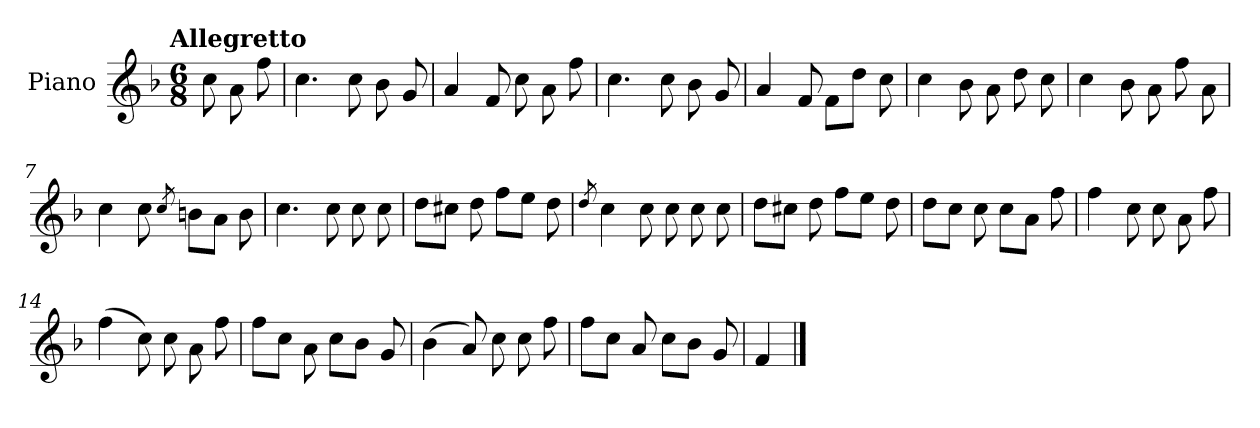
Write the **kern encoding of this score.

**kern
*part1
*staff1
*I"Piano
*I'Pno.
*clefG2
*k[b-]
!!LO:TX:omd:t=Allegretto
*M6/8
*MM116
=
8cc\
8a\
8ff\
=1
4.cc\
8cc\
8b-\
8g/
=2
4a/
8f/
8cc\
8a\
8ff\
=3
4.cc\
8cc\
8b-\
8g/
=4
4a/
8f/
8f\L
8dd\J
8cc\
!!LO:LB:g=z
=5
4cc\
8b-\
8a\
8dd\
8cc\
=6
4cc\
8b-\
8a\
8ff\
8a\
=7
4cc\
8cc\
8qcc/
8bn\L
8a\J
8b\
=8
4.cc\
8cc\
8cc\
8cc\
=9
8dd\L
8cc#X\J
8dd\
8ff\L
8ee\J
8dd\
!!LO:LB:g=z
=10
8qdd/
4cc\
8cc\
8cc\
8cc\
8cc\
=11
8dd\L
8cc#X\J
8dd\
8ff\L
8ee\J
8dd\
=12
8dd\L
8cc\J
8cc\
8cc\L
8a\J
8ff\
=13
4ff\
8cc\
8cc\
8a\
8ff\
=14
(>4ff\
8cc\)
8cc\
8a\
8ff\
!!LO:LB:g=z
=15
8ff\L
8cc\J
8a\
8cc\L
8b-\J
8g/
=16
(>4b-\
8a/)
8cc\
8cc\
8ff\
=17
8ff\L
8cc\J
8a/
8cc\L
8b-\J
8g/
=18
4f/
==
*-
